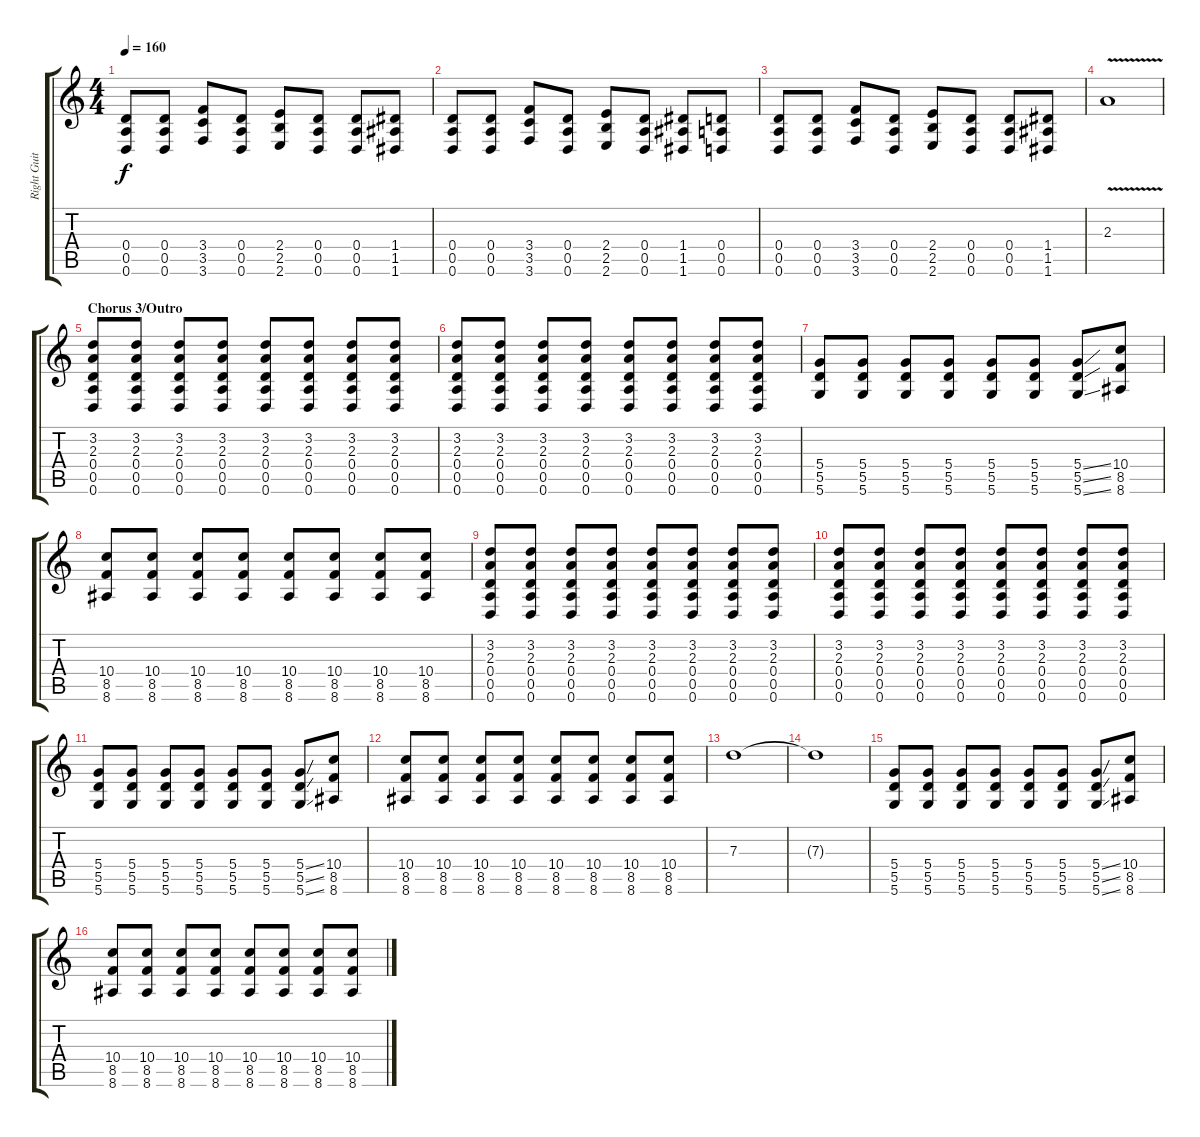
\track ("Right Guitar" "Right Guit") {instrument overdrivenguitar}
\staff {score tabs}
\tuning (E4 B3 G3 D3 A2 D2) {hide}
\ts (4 4)
\tempo 160
\clef g2
\ks c
(0.4 0.5 0.6).8{dy f} (0.4 0.5 0.6).8 (3.4 3.5 3.6).8 (0.4 0.5 0.6).8 (2.4 2.5 2.6).8 (0.4 0.5 0.6).8 (0.4 0.5 0.6).8 (1.4 1.5 1.6).8 |
(0.4 0.5 0.6).8 (0.4 0.5 0.6).8 (3.4 3.5 3.6).8 (0.4 0.5 0.6).8 (2.4 2.5 2.6).8 (0.4 0.5 0.6).8 (1.4 1.5 1.6).8 (0.4 0.5 0.6).8 |
(0.4 0.5 0.6).8 (0.4 0.5 0.6).8 (3.4 3.5 3.6).8 (0.4 0.5 0.6).8 (2.4 2.5 2.6).8 (0.4 0.5 0.6).8 (0.4 0.5 0.6).8 (1.4 1.5 1.6).8 |
2.3{v}.1 |
\section ("" "Chorus 3/Outro")
(3.2 2.3 0.4 0.5 0.6).8 (3.2 2.3 0.4 0.5 0.6).8 (3.2 2.3 0.4 0.5 0.6).8 (3.2 2.3 0.4 0.5 0.6).8 (3.2 2.3 0.4 0.5 0.6).8 (3.2 2.3 0.4 0.5 0.6).8 (3.2 2.3 0.4 0.5 0.6).8 (3.2 2.3 0.4 0.5 0.6).8 |
(3.2 2.3 0.4 0.5 0.6).8 (3.2 2.3 0.4 0.5 0.6).8 (3.2 2.3 0.4 0.5 0.6).8 (3.2 2.3 0.4 0.5 0.6).8 (3.2 2.3 0.4 0.5 0.6).8 (3.2 2.3 0.4 0.5 0.6).8 (3.2 2.3 0.4 0.5 0.6).8 (3.2 2.3 0.4 0.5 0.6).8 |
(5.4 5.5 5.6).8 (5.4 5.5 5.6).8 (5.4 5.5 5.6).8 (5.4 5.5 5.6).8 (5.4 5.5 5.6).8 (5.4 5.5 5.6).8 (5.4{ss} 5.5{ss} 5.6{ss}).8 (10.4 8.5 8.6).8 |
(10.4 8.5 8.6).8 (10.4 8.5 8.6).8 (10.4 8.5 8.6).8 (10.4 8.5 8.6).8 (10.4 8.5 8.6).8 (10.4 8.5 8.6).8 (10.4 8.5 8.6).8 (10.4 8.5 8.6).8 |
(3.2 2.3 0.4 0.5 0.6).8 (3.2 2.3 0.4 0.5 0.6).8 (3.2 2.3 0.4 0.5 0.6).8 (3.2 2.3 0.4 0.5 0.6).8 (3.2 2.3 0.4 0.5 0.6).8 (3.2 2.3 0.4 0.5 0.6).8 (3.2 2.3 0.4 0.5 0.6).8 (3.2 2.3 0.4 0.5 0.6).8 |
(3.2 2.3 0.4 0.5 0.6).8 (3.2 2.3 0.4 0.5 0.6).8 (3.2 2.3 0.4 0.5 0.6).8 (3.2 2.3 0.4 0.5 0.6).8 (3.2 2.3 0.4 0.5 0.6).8 (3.2 2.3 0.4 0.5 0.6).8 (3.2 2.3 0.4 0.5 0.6).8 (3.2 2.3 0.4 0.5 0.6).8 |
(5.4 5.5 5.6).8 (5.4 5.5 5.6).8 (5.4 5.5 5.6).8 (5.4 5.5 5.6).8 (5.4 5.5 5.6).8 (5.4 5.5 5.6).8 (5.4{ss} 5.5{ss} 5.6{ss}).8 (10.4 8.5 8.6).8 |
(10.4 8.5 8.6).8 (10.4 8.5 8.6).8 (10.4 8.5 8.6).8 (10.4 8.5 8.6).8 (10.4 8.5 8.6).8 (10.4 8.5 8.6).8 (10.4 8.5 8.6).8 (10.4 8.5 8.6).8 |
7.3.1 |
7.3{t}.1 |
(5.4 5.5 5.6).8 (5.4 5.5 5.6).8 (5.4 5.5 5.6).8 (5.4 5.5 5.6).8 (5.4 5.5 5.6).8 (5.4 5.5 5.6).8 (5.4{ss} 5.5{ss} 5.6{ss}).8 (10.4 8.5 8.6).8 |
(10.4 8.5 8.6).8 (10.4 8.5 8.6).8 (10.4 8.5 8.6).8 (10.4 8.5 8.6).8 (10.4 8.5 8.6).8 (10.4 8.5 8.6).8 (10.4 8.5 8.6).8 (10.4 8.5 8.6).8
